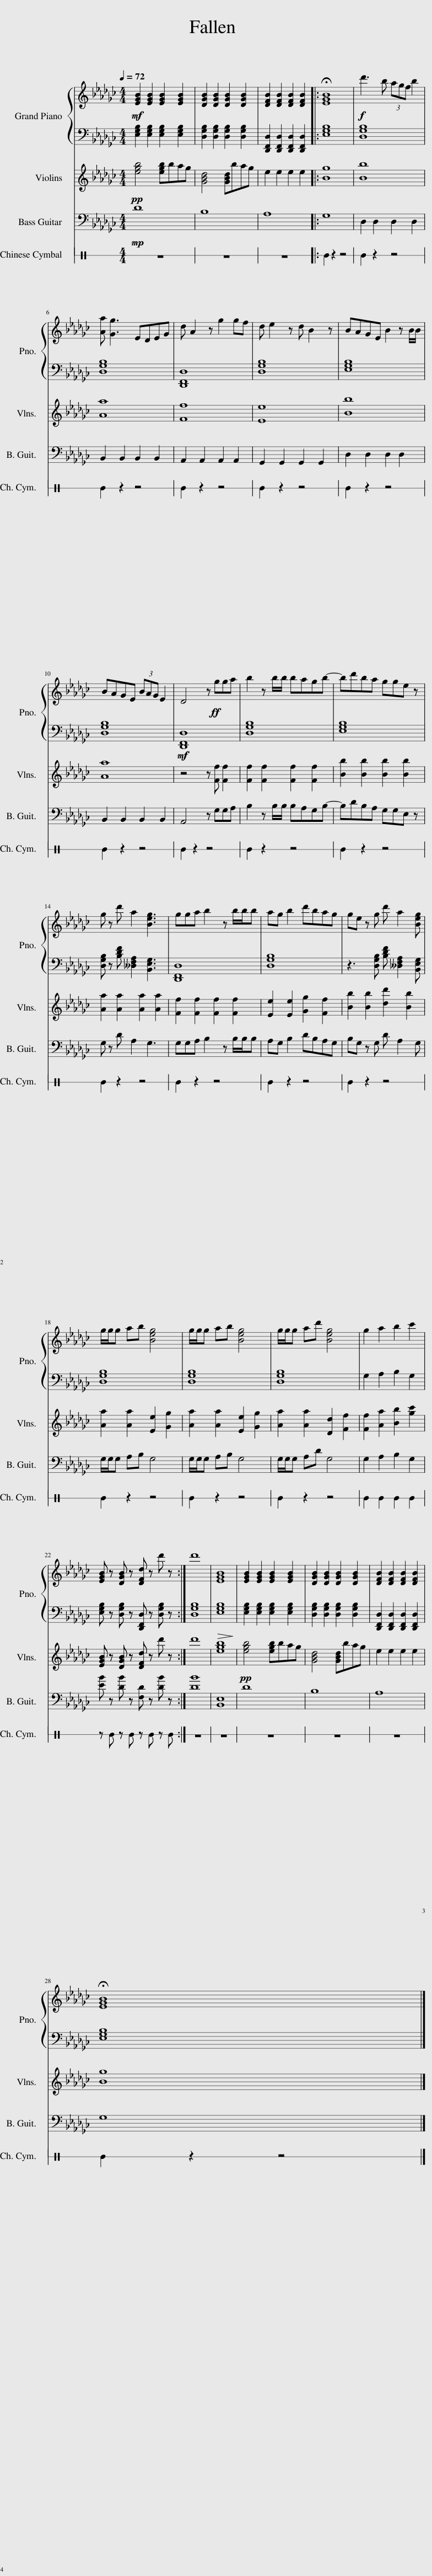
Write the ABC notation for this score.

X:1
%%score { 1 | 2 } 3 4 5
L:1/8
Q:1/4=72
M:4/4
I:linebreak $
K:Gb
V:1 treble
V:2 bass
V:3 treble
V:4 bass transpose=-12
V:5 perc stafflines=1
K:none
V:1
!mf! [EGB]2 [EGB]2 [EGB]2 [EGB]2 | [DGB]2 [DGB]2 [DGB]2 [DGB]2 | [DFB]2 [DFB]2 [DFB]2 [DFB]2 |: !fermata![EGB]8 |!f! d'3 b (3agf b2 |$ %5
 [Aa] [Gg]3 EDEG | d A2 z g2 gf | d e2 z d B2 z | BAGE B2 z B/B/ |$ BAGE (3BAG E2 | %10
 D4 z!ff! gga | b2 z b/b/ bagb- | bd'ba gge z |$ g z d' a2 [Beg]3 | gga b2 z b/b/b | %15
 ag b2 d'bag | ge z g d' a2 [Beg] |$ g/g/g ab [Beg]4 | g/g/g ab [Beg]4 | g/g/g ad' [Beg]4 | %20
 g2 a2 b2 c'2 |$ [EGB] z [DGB] z [DFd] z d' z :| d'8 | [EGB]8 | [EGB]2 [EGB]2 [EGB]2 [EGB]2 | %25
 [DGB]2 [DGB]2 [DGB]2 [DGB]2 | [DFB]2 [DFB]2 [DFB]2 [DFB]2 |$ !fermata![EGB]8 |] %28
V:2
 [E,G,B,]2 [E,G,B,]2 [E,G,B,]2 [E,G,B,]2 | [D,G,B,]2 [D,G,B,]2 [D,G,B,]2 [D,G,B,]2 | [D,,F,,D,]2 [D,,F,,D,]2 [D,,F,,D,]2 [D,,F,,D,]2 |: [E,G,B,]8 | [D,G,B,]8 |$ %5
 [D,G,B,]8 | [D,,F,,D,]8 | [D,G,B,]8 | [E,G,B,]8 |$ [D,G,B,]8 | %10
!mf! [D,,F,,D,]8 | [D,G,B,]8 | [E,G,B,]8 |$ [D,G,B,] z [B,DF] [__D,F,A,]2 [B,,E,G,]3 | [D,,F,,D,]8 | %15
 [D,G,B,]8 | z3 [D,G,B,] [B,DF] [__D,F,A,]2 [B,,E,G,] |$ [D,G,B,]8 | [D,G,B,]8 | [D,G,B,]8 | %20
 G,2 A,2 B,2 G,2 |$ [E,G,B,] z [D,G,B,] z [D,,F,,D,] z [D,G,B,] z :| [D,G,B,]8 |!>(! [E,G,B,]8!>)! | [E,G,B,]2 [E,G,B,]2 [E,G,B,]2 [E,G,B,]2 | %25
 [D,G,B,]2 [D,G,B,]2 [D,G,B,]2 [D,G,B,]2 | [D,,F,,D,]2 [D,,F,,D,]2 [D,,F,,D,]2 [D,,F,,D,]2 |$ [E,G,B,]8 |] %28
V:3
!pp! [egb]4 [egb]bag | [GBd]4 [GBd]bag | e2 e2 e2 e2 |: [Bg]8 | [Bb]8 |$ %5
 [Aa]8 | [Ff]8 | [Ee]8 | [Bb]8 |$ [Aa]8 | %10
 z4 z [Ff] [Ff]2 | [Ff]2 [Ff]2 [Ff]2 [Ff]2 | [Bb]2 [Bb]2 [Bb]2 [Bb]2 |$ [Aa]2 [Aa]2 [Aa]2 [Aa]2 | [Ff]2 [Ff]2 [Ff]2 [Ff]2 | %15
 [Ee]2 [Ee]2 [Gg]2 [Ff]2 | [Bb]2 [Bb]2 [dd']2 [Bb]2 |$ [Aa]2 [Aa]2 [Ee]2 [Gg]2 | [Aa]2 [Aa]2 [Ee]2 [Gg]2 | [Aa]2 [Aa]2 [Dd]2 [Ff]2 | %20
 [Ff]2 [Aa]2 [Bb]2 [gc']2 |$ [EGB] z [DGB] z [DFd] z d' z :| d'8 | [egb]8 |!pp! [egb]4 [egb]bag | %25
 [GBd]4 [GBd]bag | e2 e2 e2 e2 |$ [Bg]8 |] %28
V:4
!mp! D8 | B,8 | A,8 |: G,8 | D,2 D,2 D,2 D,2 |$ %5
 B,,2 B,,2 B,,2 B,,2 | A,,2 A,,2 A,,2 A,,2 | G,,2 G,,2 G,,2 G,,2 | D,2 D,2 D,2 D,2 |$ B,,2 B,,2 B,,2 B,,2 | %10
 A,,4 z G,G,A, | B,2 z B,/B,/ B,A,G,B,- | B,DB,A, G,G,E, z |$ G, z D A,2 G,3 | G,G,A, B,2 z B,/B,/B, | %15
 A,G, B,2 DB,A,G, | B,G, z G, D A,2 G, |$ G,/G,/G, A,B, G,4 | G,/G,/G, A,B, G,4 | G,/G,/G, A,D G,4 | %20
 G,2 A,2 B,2 G,2 |$ [EB] z [DB] z [F,D] z [DB] z :| [DB]8 | [B,,E,]8 | D8 | %25
 B,8 | A,8 |$ G,8 |] %28
V:5
[K:C] z8 | z8 | z8 |: E2 z2 z4 | E2 z2 z4 |$ %5
 E2 z2 z4 | E2 z2 z4 | E2 z2 z4 | E2 z2 z4 |$ E2 z2 z4 | %10
 E2 z2 z4 | E2 z2 z4 | E2 z2 z4 |$ E2 z2 z4 | E2 z2 z4 | %15
 E2 z2 z4 | E2 z2 z4 |$ E2 z2 z4 | E2 z2 z4 | E2 z2 z4 | %20
 E2 E2 E2 E2 |$ z E z E z E z E :| z8 | z8 | z8 | %25
 z8 | z8 |$ E2 z2 z4 |] %28
